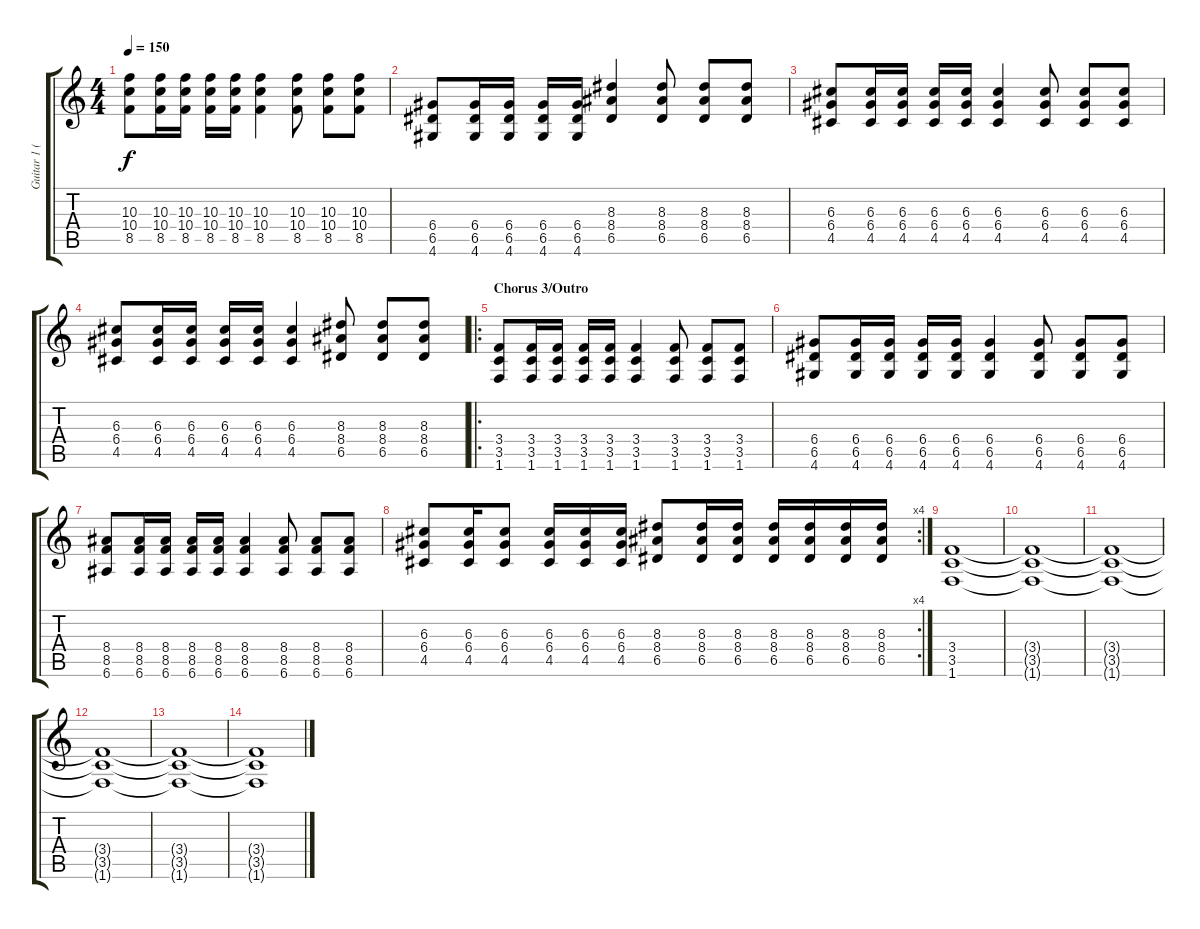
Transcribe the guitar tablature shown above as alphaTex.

\track ("Guitar 1 (Dexter)" "Guitar 1 (") {instrument distortionguitar}
\staff {score tabs}
\tuning (E4 B3 G3 D3 A2 E2) {hide}
\ts (4 4)
\tempo 150
\clef g2
\ks c
(10.3 10.4 8.5).8{dy f} (10.3 10.4 8.5).16 (10.3 10.4 8.5).16 (10.3 10.4 8.5).16 (10.3 10.4 8.5).16 (10.3 10.4 8.5).4 (10.3 10.4 8.5).8 (10.3 10.4 8.5).8 (10.3 10.4 8.5).8 |
(6.4 6.5 4.6).8 (6.4 6.5 4.6).16 (6.4 6.5 4.6).16 (6.4 6.5 4.6).16 (6.4 6.5 4.6).16 (8.3 8.4 6.5).4 (8.3 8.4 6.5).8 (8.3 8.4 6.5).8 (8.3 8.4 6.5).8 |
(6.3 6.4 4.5).8 (6.3 6.4 4.5).16 (6.3 6.4 4.5).16 (6.3 6.4 4.5).16 (6.3 6.4 4.5).16 (6.3 6.4 4.5).4 (6.3 6.4 4.5).8 (6.3 6.4 4.5).8 (6.3 6.4 4.5).8 |
(6.3 6.4 4.5).8 (6.3 6.4 4.5).16 (6.3 6.4 4.5).16 (6.3 6.4 4.5).16 (6.3 6.4 4.5).16 (6.3 6.4 4.5).4 (8.3 8.4 6.5).8 (8.3 8.4 6.5).8 (8.3 8.4 6.5).8 |
\ro
\section ("" "Chorus 3/Outro")
(3.4 3.5 1.6).8 (3.4 3.5 1.6).16 (3.4 3.5 1.6).16 (3.4 3.5 1.6).16 (3.4 3.5 1.6).16 (3.4 3.5 1.6).4 (3.4 3.5 1.6).8 (3.4 3.5 1.6).8 (3.4 3.5 1.6).8 |
(6.4 6.5 4.6).8 (6.4 6.5 4.6).16 (6.4 6.5 4.6).16 (6.4 6.5 4.6).16 (6.4 6.5 4.6).16 (6.4 6.5 4.6).4 (6.4 6.5 4.6).8 (6.4 6.5 4.6).8 (6.4 6.5 4.6).8 |
(8.4 8.5 6.6).8 (8.4 8.5 6.6).16 (8.4 8.5 6.6).16 (8.4 8.5 6.6).16 (8.4 8.5 6.6).16 (8.4 8.5 6.6).4 (8.4 8.5 6.6).8 (8.4 8.5 6.6).8 (8.4 8.5 6.6).8 |
\rc 4
(6.3 6.4 4.5).8 (6.3 6.4 4.5).16 (6.3 6.4 4.5).8 (6.3 6.4 4.5).16 (6.3 6.4 4.5).16 (6.3 6.4 4.5).16 (8.3 8.4 6.5).8 (8.3 8.4 6.5).16 (8.3 8.4 6.5).16 (8.3 8.4 6.5).16 (8.3 8.4 6.5).16 (8.3 8.4 6.5).16 (8.3 8.4 6.5).16 |
(3.4 3.5 1.6).1 |
(3.4{t} 3.5{t} 1.6{t}).1 |
(3.4{t} 3.5{t} 1.6{t}).1 |
(3.4{t} 3.5{t} 1.6{t}).1 |
(3.4{t} 3.5{t} 1.6{t}).1 |
(3.4{t} 3.5{t} 1.6{t}).1
